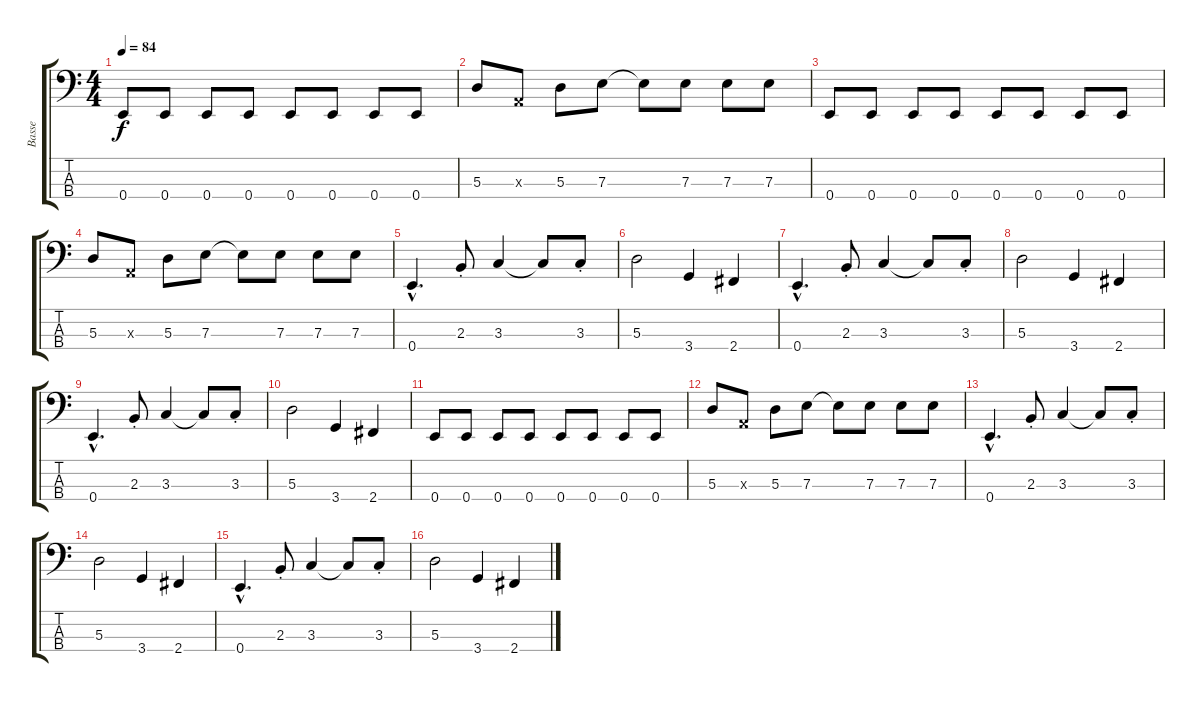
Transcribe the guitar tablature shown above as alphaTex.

\track ("Basse" "Basse") {instrument electricbasspick}
\staff {score tabs}
\tuning (G2 D2 A1 E1) {hide}
\ts (4 4)
\tempo 84
\clef f4
\ks c
0.4.8{dy f instrument electricbasspick} 0.4.8 0.4.8 0.4.8 0.4.8 0.4.8 0.4.8 0.4.8 |
5.3.8 0.3{x}.8 5.3.8 7.3.8 7.3{t}.8 7.3.8 7.3.8 7.3.8 |
0.4.8 0.4.8 0.4.8 0.4.8 0.4.8 0.4.8 0.4.8 0.4.8 |
5.3.8 0.3{x}.8 5.3.8 7.3.8 7.3{t}.8 7.3.8 7.3.8 7.3.8 |
0.4{hac}.4{d} 2.3{st}.8 3.3.4 3.3{t}.8 3.3{st}.8 |
5.3.2 3.4.4 2.4.4 |
0.4{hac}.4{d} 2.3{st}.8 3.3.4 3.3{t}.8 3.3{st}.8 |
5.3.2 3.4.4 2.4.4 |
0.4{hac}.4{d} 2.3{st}.8 3.3.4 3.3{t}.8 3.3{st}.8 |
5.3.2 3.4.4 2.4.4 |
0.4.8 0.4.8 0.4.8 0.4.8 0.4.8 0.4.8 0.4.8 0.4.8 |
5.3.8 0.3{x}.8 5.3.8 7.3.8 7.3{t}.8 7.3.8 7.3.8 7.3.8 |
0.4{hac}.4{d} 2.3{st}.8 3.3.4 3.3{t}.8 3.3{st}.8 |
5.3.2 3.4.4 2.4.4 |
0.4{hac}.4{d} 2.3{st}.8 3.3.4 3.3{t}.8 3.3{st}.8 |
5.3.2 3.4.4 2.4.4
